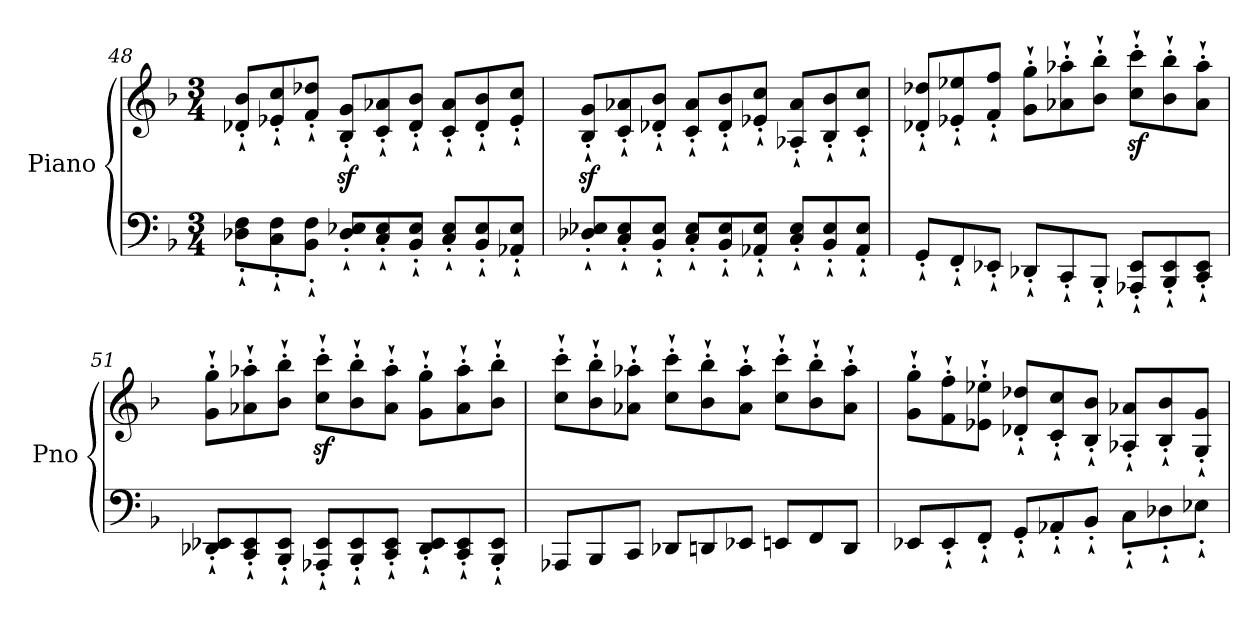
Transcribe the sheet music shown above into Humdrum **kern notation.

**kern	**kern
*part1	*part1
*staff2	*staff1
*I"Piano	*
*I'Pno	*
*clefF4	*clefG2
*k[b-]	*k[b-]
*M3/4	*M3/4
=48	=48
*^	*
*	*Xtuplet	*Xtuplet
2.ryy	12D-X\`' 12F\`'L	12d-X/`' 12b-/`'L
.	12C\`' 12F\`'	12e-X/`' 12cc/`'
.	12BB-\`' 12F\`'J	12f/`' 12dd-X/`'J
.	12D-/`' 12E-X/`'L	12B-/z<`' 12g/z<`'L
.	12C/`' 12E-/`'	12c/`' 12a-X/`'
.	12BB-/`' 12E-/`'J	12d-/`' 12b-/`'J
.	12C/`' 12E-/`'L	12c/`' 12a-/`'L
.	12BB-/`' 12E-/`'	12d-/`' 12b-/`'
.	12AA-X/`' 12E-/`'J	12e-/`' 12cc/`'J
!!LO:LB:g=z
=49	=49	=49
2.ryy	12D-X/`' 12E-X/`'L	12B-/z<`' 12g/z<`'L
.	12C/`' 12E-/`'	12c/`' 12a-X/`'
.	12BB-/`' 12E-/`'J	12d-X/`' 12b-/`'J
.	12C/`' 12E-/`'L	12c/`' 12a-/`'L
.	12BB-/`' 12E-/`'	12d-/`' 12b-/`'
.	12AA-X/`' 12E-/`'J	12e-X/`' 12cc/`'J
.	12C/`' 12E-/`'L	12A-X/`' 12a-/`'L
.	12BB-/`' 12E-/`'	12B-/`' 12b-/`'
.	12AA-/`' 12E-/`'J	12c/`' 12cc/`'J
=50	=50	=50
2.ryy	12GG`'/L	12d-X/`' 12dd-X/`'L
.	12FF`'/	12e-X/`' 12ee-X/`'
.	12EE-X`'/J	12f/`' 12ff/`'J
.	12DD-X`'/L	12g\`' 12gg\`'L
.	12CC`'/	12a-X\`' 12aa-X\`'
.	12BBB-`'/J	12b-\`' 12bb-\`'J
.	12AAA-X/`' 12EE-/`'L	12cc\z<`' 12ccc\z<`'L
.	12BBB-/`' 12EE-/`'	12b-\`' 12bb-\`'
.	12CC/`' 12EE-/`'J	12a-\`' 12aa-\`'J
=51	=51	=51
2.ryy	12DD-X/`' 12EE-X/`'L	12g\`' 12gg\`'L
.	12CC/`' 12EE-/`'	12a-X\`' 12aa-X\`'
.	12BBB-/`' 12EE-/`'J	12b-\`' 12bb-\`'J
.	12AAA-X/`' 12EE-/`'L	12cc\z<`' 12ccc\z<`'L
.	12BBB-/`' 12EE-/`'	12b-\`' 12bb-\`'
.	12CC/`' 12EE-/`'J	12a-\`' 12aa-\`'J
.	12DD-/`' 12EE-/`'L	12g\`' 12gg\`'L
.	12CC/`' 12EE-/`'	12a-\`' 12aa-\`'
.	12BBB-/`' 12EE-/`'J	12b-\`' 12bb-\`'J
!!LO:LB:g=z
=52	=52	=52
2.ryy	12AAA-X/L	12cc\`' 12ccc\`'L
.	12BBB-/	12b-\`' 12bb-\`'
.	12CC/J	12a-X\`' 12aa-X\`'J
.	12DD-X/L	12cc\`' 12ccc\`'L
.	12DDn/	12b-\`' 12bb-\`'
.	12EE-X/J	12a-\`' 12aa-\`'J
.	12EEn/L	12cc\`' 12ccc\`'L
.	12FF/	12b-\`' 12bb-\`'
.	12DD/J	12a-\`' 12aa-\`'J
=53	=53	=53
2.ryy	12EE-X/L	12g\`' 12gg\`'L
.	12EE-`'/	12f\`' 12ff\`'
.	12FF`'/J	12e-X\`' 12ee-X\`'J
.	12GG`'/L	12d-X/`' 12dd-X/`'L
.	12AA-X`'/	12c/`' 12cc/`'
.	12BB-`'/J	12B-/`' 12b-/`'J
.	12C`'\L	12A-X/`' 12a-X/`'L
.	12D-X`'\	12B-/`' 12b-/`'
.	12E-X`'\J	12G/`' 12g/`'J
*v	*v	*
=	=
*-	*-
